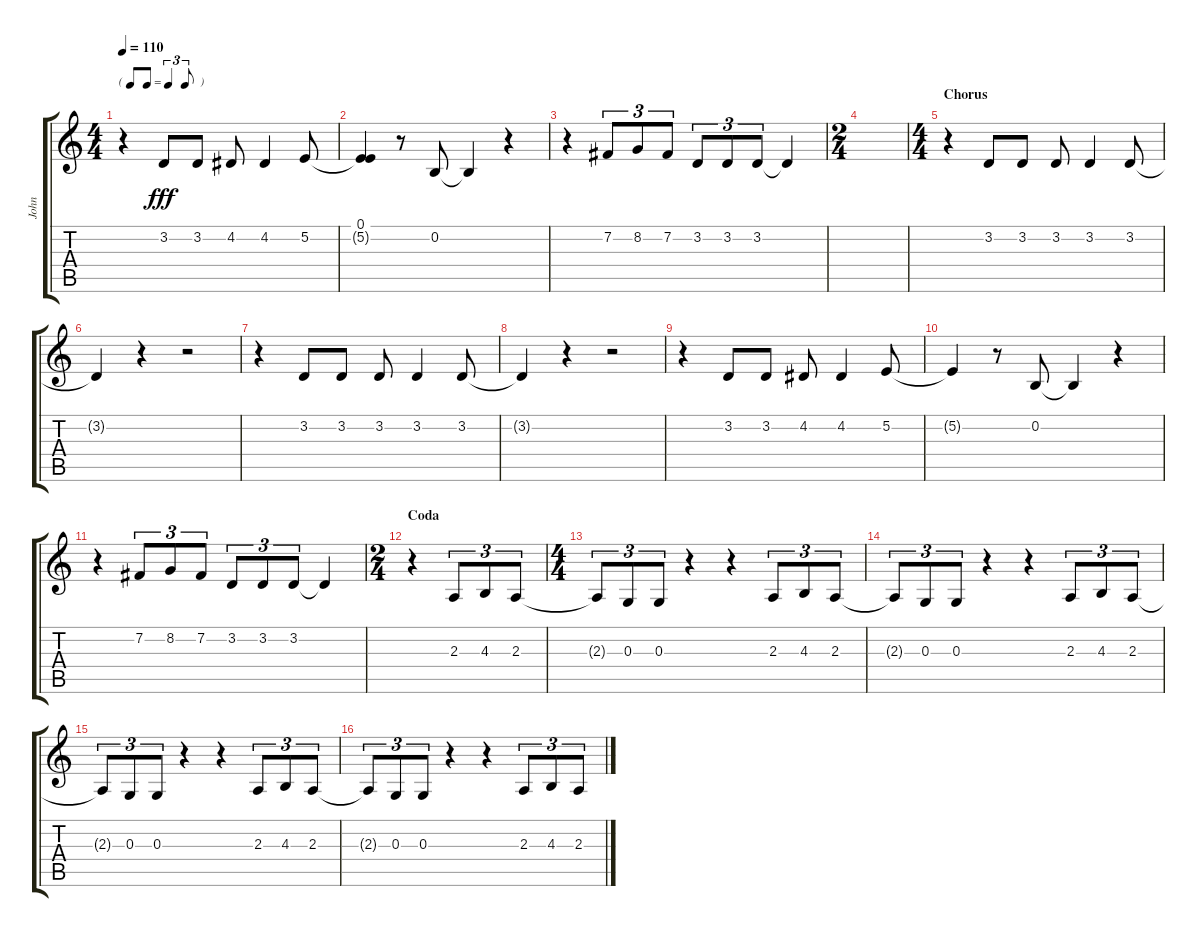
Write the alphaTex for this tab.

\track ("John" "John") {instrument altosax}
\staff {score tabs}
\tuning (E4 B3 G3 D3 A2 E2) {hide}
\ts (4 4)
\tf triplet8th
\tempo 110
\clef g2
\ks c
r.4{dy fff} 3.2.8 3.2.8 4.2.8 4.2.4 5.2.8 |
(0.1 5.2{t}).4 r.8 0.2.8 0.2{t}.4 r.4 |
r.4 7.2.8{tu (3 2)} 8.2.8{tu (3 2)} 7.2.8{tu (3 2)} 3.2.8{tu (3 2)} 3.2.8{tu (3 2)} 3.2.8{tu (3 2)} 3.2{t}.4 |
\ts (2 4)
|
\ts (4 4)
\section ("" "Chorus")
r.4 3.2.8 3.2.8 3.2.8 3.2.4 3.2.8 |
3.2{t}.4 r.4 r.2 |
r.4 3.2.8 3.2.8 3.2.8 3.2.4 3.2.8 |
3.2{t}.4 r.4 r.2 |
r.4 3.2.8 3.2.8 4.2.8 4.2.4 5.2.8 |
5.2{t}.4 r.8 0.2.8 0.2{t}.4 r.4 |
r.4 7.2.8{tu (3 2)} 8.2.8{tu (3 2)} 7.2.8{tu (3 2)} 3.2.8{tu (3 2)} 3.2.8{tu (3 2)} 3.2.8{tu (3 2)} 3.2{t}.4 |
\ts (2 4)
\section ("" "Coda")
r.4 2.3.8{tu (3 2)} 4.3.8{tu (3 2)} 2.3.8{tu (3 2)} |
\ts (4 4)
2.3{t}.8{tu (3 2)} 0.3.8{tu (3 2)} 0.3.8{tu (3 2)} r.4 r.4 2.3.8{tu (3 2)} 4.3.8{tu (3 2)} 2.3.8{tu (3 2)} |
2.3{t}.8{tu (3 2)} 0.3.8{tu (3 2)} 0.3.8{tu (3 2)} r.4 r.4 2.3.8{tu (3 2)} 4.3.8{tu (3 2)} 2.3.8{tu (3 2)} |
2.3{t}.8{tu (3 2)} 0.3.8{tu (3 2)} 0.3.8{tu (3 2)} r.4 r.4 2.3.8{tu (3 2)} 4.3.8{tu (3 2)} 2.3.8{tu (3 2)} |
2.3{t}.8{tu (3 2)} 0.3.8{tu (3 2)} 0.3.8{tu (3 2)} r.4 r.4 2.3.8{tu (3 2)} 4.3.8{tu (3 2)} 2.3.8{tu (3 2)}
